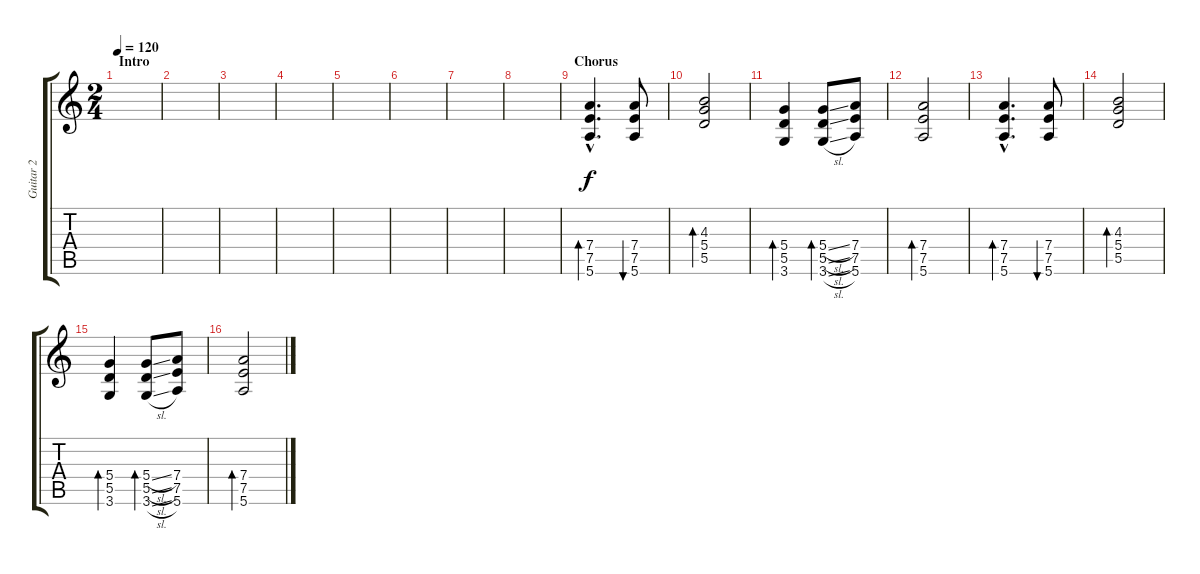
\track ("Guitar 2" "Guitar 2") {instrument acousticguitarnylon}
\staff {score tabs}
\tuning (E4 B3 G3 D3 A2 E2) {hide}
\ts (2 4)
\section ("" "Intro")
\tempo 120
\clef g2
\ks c
|
|
|
|
|
|
|
|
\section ("" "Chorus")
(7.4{hac} 7.5{hac} 5.6{hac}).4{d bd 60} (7.4 7.5 5.6).8{bu 60} |
(4.3 5.4 5.5).2{bd 60} |
(5.4 5.5 3.6).4{bd 60} (5.4{sl} 5.5{sl} 3.6{sl}).8{bd 60} (7.4 7.5 5.6).8 |
(7.4 7.5 5.6).2{bd 60} |
(7.4{hac} 7.5{hac} 5.6{hac}).4{d bd 60} (7.4 7.5 5.6).8{bu 60} |
(4.3 5.4 5.5).2{bd 60} |
(5.4 5.5 3.6).4{bd 60} (5.4{sl} 5.5{sl} 3.6{sl}).8{bd 60} (7.4 7.5 5.6).8 |
(7.4 7.5 5.6).2{bd 60}
